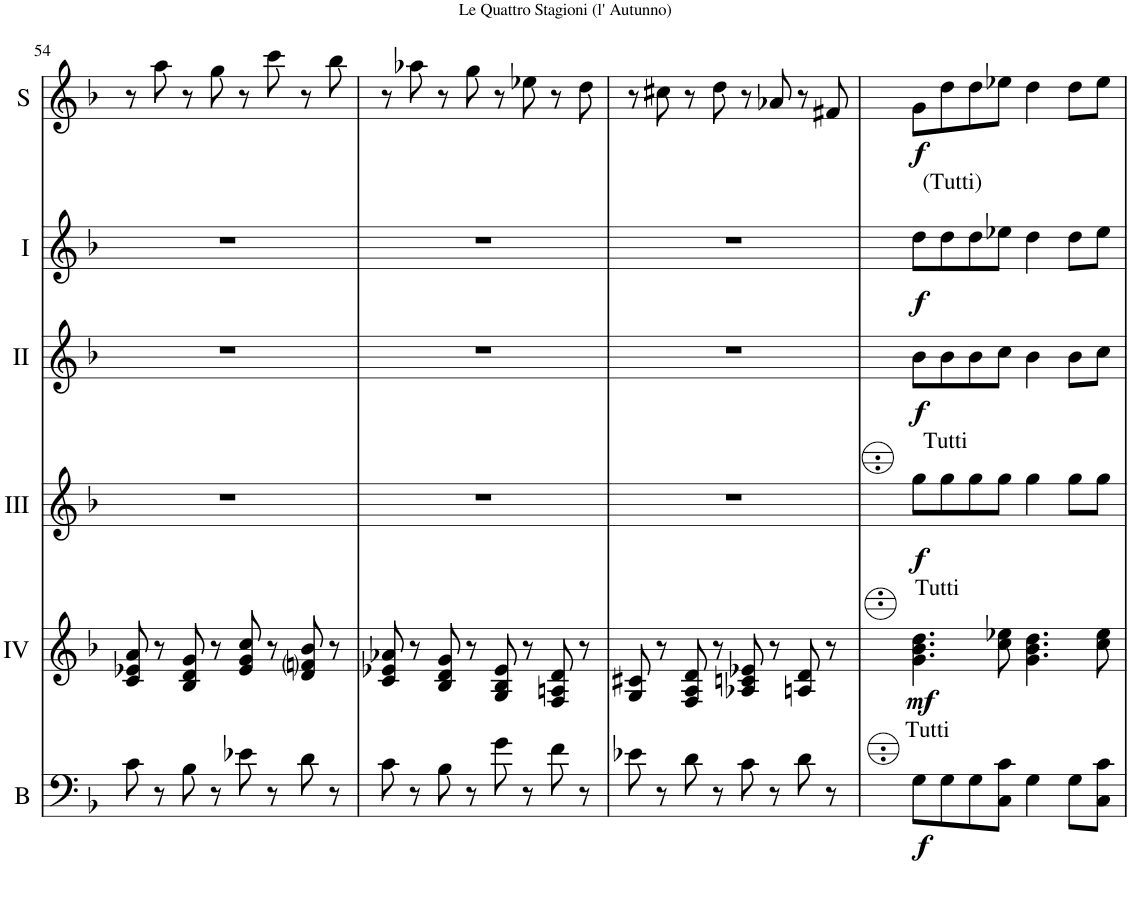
**kern	**dynam	**kern	**dynam	**kern	**dynam	**kern	**dynam	**kern	**dynam	**kern	**dynam
*part6	*part6	*part5	*part5	*part4	*part4	*part3	*part3	*part2	*part2	*part1	*part1
*staff6	*staff6	*staff5	*staff5	*staff4	*staff4	*staff3	*staff3	*staff2	*staff2	*staff1	*staff1
*I"Bass	*	*I"Acc. 4	*	*I"Acc. 3	*	*I"Acc. 2	*	*I"Acc. 1	*	*I"Acc. Solo	*
*I'B	*	*	*	*	*	*	*	*	*	*I'S	*
!!LO:PB:g=z
*clefF4	*	*clefG2	*	*clefG2	*	*clefG2	*	*clefG2	*	*clefG2	*
*Trd7c12	*	*	*	*Trd7c12	*	*	*	*	*	*	*
*k[b-]	*	*k[b-]	*	*k[b-]	*	*k[b-]	*	*k[b-]	*	*k[b-]	*
*M4/4	*	*M4/4	*	*M4/4	*	*M4/4	*	*M4/4	*	*M4/4	*
*met(c)	*	*met(c)	*	*met(c)	*	*met(c)	*	*met(c)	*	*met(c)	*
=54	=54	=54	=54	=54	=54	=54	=54	=54	=54	=54	=54
8c\	.	8c/ 8e-X/ 8a/	.	1r	.	1r	.	1r	.	8r	.
8r	.	8r	.	.	.	.	.	.	.	8aa\	.
8B-\	.	8B-/ 8d/ 8g/	.	.	.	.	.	.	.	8r	.
8r	.	8r	.	.	.	.	.	.	.	8gg\	.
8e-X\	.	8e-/ 8g/ 8cc/	.	.	.	.	.	.	.	8r	.
8r	.	8r	.	.	.	.	.	.	.	8ccc\	.
8d\	.	8d/ 8fni/ 8b-/	.	.	.	.	.	.	.	8r	.
8r	.	8r	.	.	.	.	.	.	.	8bb-\	.
=55	=55	=55	=55	=55	=55	=55	=55	=55	=55	=55	=55
8c\	.	8c/ 8e-X/ 8a-X/	.	1r	.	1r	.	1r	.	8r	.
8r	.	8r	.	.	.	.	.	.	.	8aa-X\	.
8B-\	.	8B-/ 8d/ 8g/	.	.	.	.	.	.	.	8r	.
8r	.	8r	.	.	.	.	.	.	.	8gg\	.
8g\	.	8G/ 8B-/ 8e-/	.	.	.	.	.	.	.	8r	.
8r	.	8r	.	.	.	.	.	.	.	8ee-X\	.
8f\	.	8F/ 8An/ 8d/	.	.	.	.	.	.	.	8r	.
8r	.	8r	.	.	.	.	.	.	.	8dd\	.
=56	=56	=56	=56	=56	=56	=56	=56	=56	=56	=56	=56
8e-X\	.	8G/ 8c#X/	.	1r	.	1r	.	1r	.	8r	.
8r	.	8r	.	.	.	.	.	.	.	8cc#X\	.
8d\	.	8F/ 8A/ 8d/	.	.	.	.	.	.	.	8r	.
8r	.	8r	.	.	.	.	.	.	.	8dd\	.
8c\	.	8A-X/ 8cn/ 8e-X/	.	.	.	.	.	.	.	8r	.
8r	.	8r	.	.	.	.	.	.	.	8a-X/	.
8d\	.	8An/ 8d/	.	.	.	.	.	.	.	8r	.
8r	.	8r	.	.	.	.	.	.	.	8f#X/	.
=57	=57	=57	=57	=57	=57	=57	=57	=57	=57	=57	=57
!	!	!	!	!	!	!	!	!LO:TX:a:t=(Tutti)	!	!	!
!	!	!	!	!LO:TX:a:t=Tutti	!	!	!	!	!	!	!
!	!	!LO:TX:a:t=Tutti	!	!	!	!	!	!	!	!	!
!LO:TX:a:t=Tutti	!	!	!	!	!	!	!	!	!	!	!
!	!LO:DY:b	!	!LO:DY:b	!	!LO:DY:b	!	!LO:DY:b	!	!LO:DY:b	!	!LO:DY:b
8G\L	f	4.g\ 4.b-\ 4.dd\	mf	8gg\L	f	8b-\L	f	8dd\L	f	8g\L	f
8G\	.	.	.	8gg\	.	8b-\	.	8dd\	.	8dd\	.
8G\	.	.	.	8gg\	.	8b-\	.	8dd\	.	8dd\	.
8C\ 8c\J	.	8cc\ 8ee-X\	.	8gg\J	.	8cc\J	.	8ee-X\J	.	8ee-X\J	.
4G\	.	4.g\ 4.b-\ 4.dd\	.	4gg\	.	4b-\	.	4dd\	.	4dd\	.
8G\L	.	.	.	8gg\L	.	8b-\L	.	8dd\L	.	8dd\L	.
8C\ 8c\J	.	8cc\ 8ee-\	.	8gg\J	.	8cc\J	.	8ee-\J	.	8ee-\J	.
=	=	=	=	=	=	=	=	=	=	=	=
*-	*-	*-	*-	*-	*-	*-	*-	*-	*-	*-	*-
